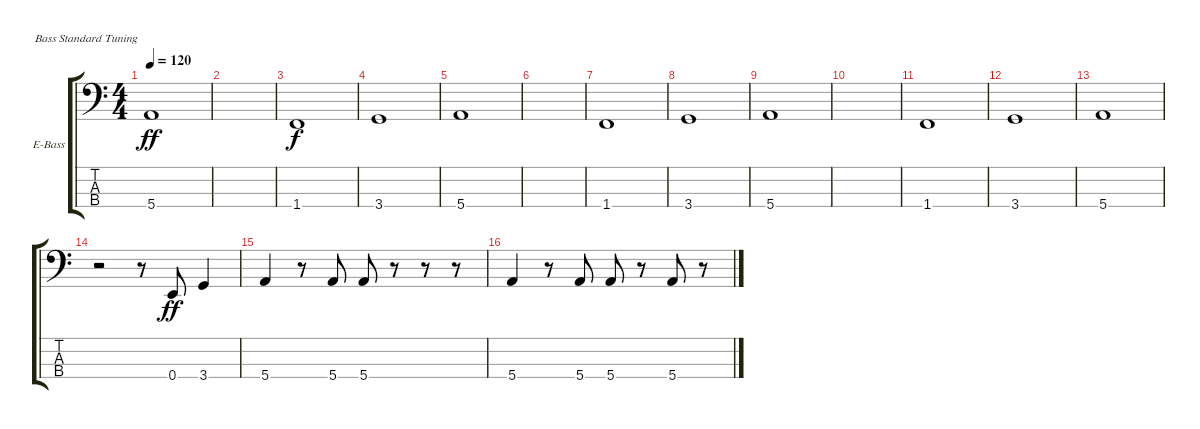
\defaultSystemsLayout 4
\bracketExtendMode groupsimilarinstruments
\firstSystemTrackNameOrientation horizontal
\otherSystemsTrackNameOrientation horizontal
\track ("Bass" "E-Bass") {instrument electricbassfinger}
\staff {score tabs}
\tuning (G2 D2 A1 E1)
\ts (4 4)
\tempo 120
\clef f4
\scale
0.333333
\ks c
5.4.1{dy ff} |
\scale
0.333333 |
\scale
0.333333 1.4.1{dy f} |
\scale
0.333333 3.4.1 |
\scale
0.333333 5.4.1 |
\scale
0.333333 |
\scale
0.333333 1.4.1 |
\scale
0.333333 3.4.1 |
\scale
0.333333 5.4.1 |
\scale
0.333333 |
\scale
0.333333 1.4.1 |
\scale
0.333333 3.4.1 |
\scale
0.333333 5.4.1 |
\scale
0.333333 r.2 r.8 0.4.8{dy ff} 3.4.4 |
\scale
0.333333 5.4.4 r.8 5.4.8 5.4.8 r.8 r.8 r.8 |
\scale
0.333333 5.4.4 r.8 5.4.8 5.4.8 r.8 5.4.8 r.8
